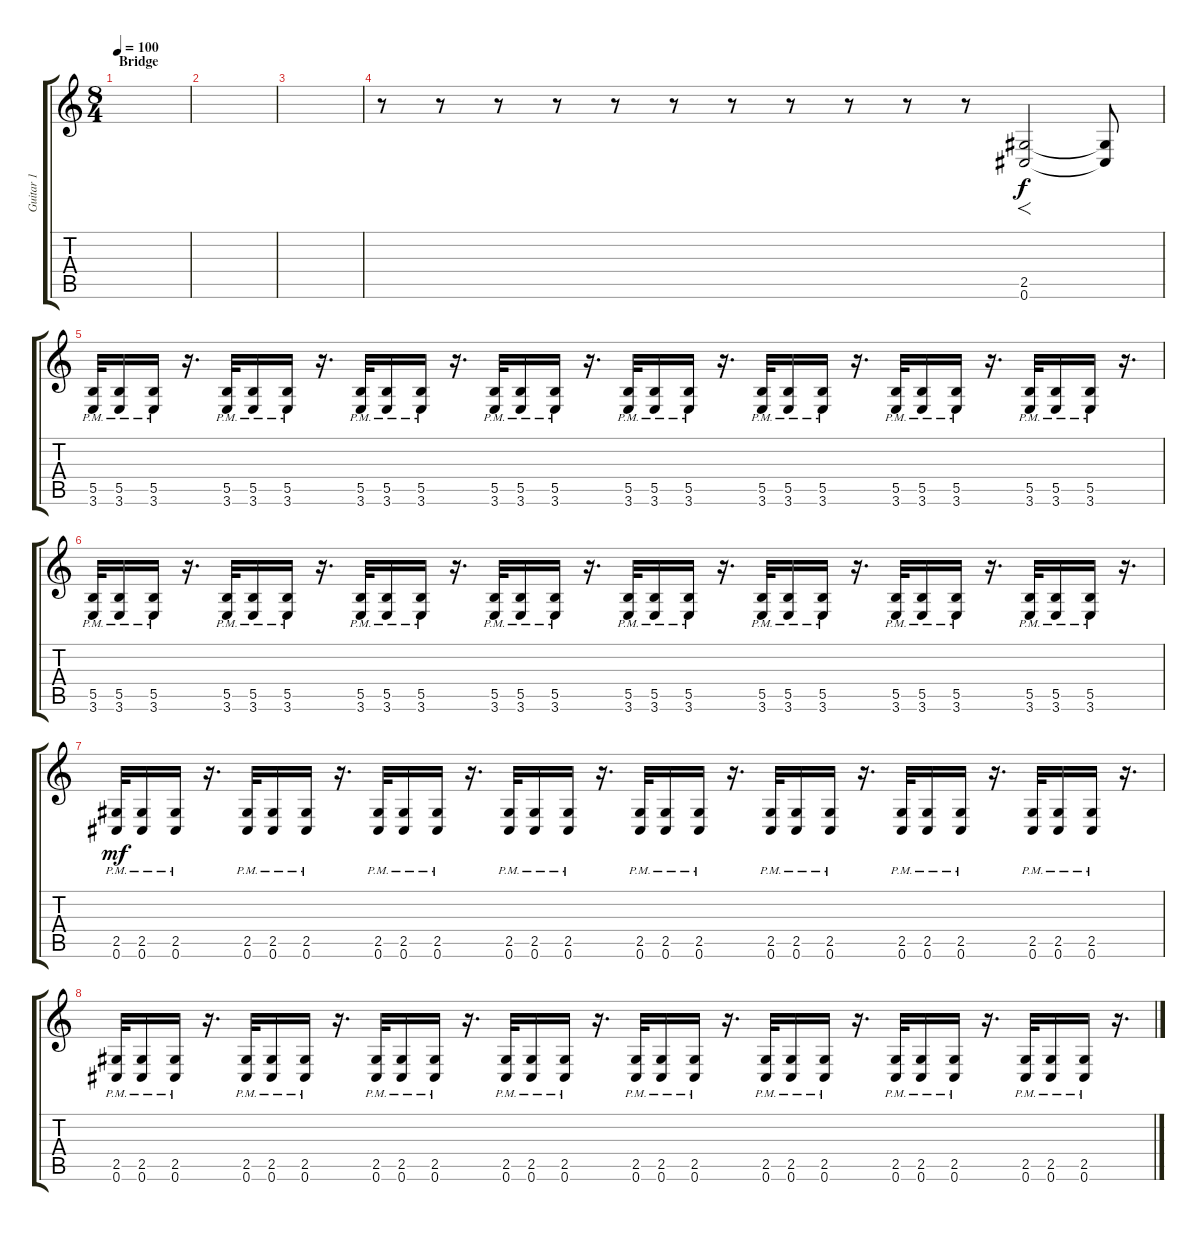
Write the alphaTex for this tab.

\track ("Guitar 1" "Guitar 1") {instrument distortionguitar}
\staff {score tabs}
\tuning (Db4 Ab3 E3 B2 Gb2 Db2) {hide}
\ts (8 4)
\section ("" "Bridge")
\tempo 100
\clef g2
\ks c
|
|
|
r.8 r.8 r.8 r.8 r.8 r.8 r.8 r.8 r.8 r.8 r.8 (2.5 0.6).2{f} (2.5{t} 0.6{t}).8 |
(5.5{pm} 3.6{pm}).32 (5.5{pm} 3.6{pm}).16 (5.5{pm} 3.6{pm}).16 r.16{d} (5.5{pm} 3.6{pm}).32 (5.5{pm} 3.6{pm}).16 (5.5{pm} 3.6{pm}).16 r.16{d} (5.5{pm} 3.6{pm}).32 (5.5{pm} 3.6{pm}).16 (5.5{pm} 3.6{pm}).16 r.16{d} (5.5{pm} 3.6{pm}).32 (5.5{pm} 3.6{pm}).16 (5.5{pm} 3.6{pm}).16 r.16{d} (5.5{pm} 3.6{pm}).32 (5.5{pm} 3.6{pm}).16 (5.5{pm} 3.6{pm}).16 r.16{d} (5.5{pm} 3.6{pm}).32 (5.5{pm} 3.6{pm}).16 (5.5{pm} 3.6{pm}).16 r.16{d} (5.5{pm} 3.6{pm}).32 (5.5{pm} 3.6{pm}).16 (5.5{pm} 3.6{pm}).16 r.16{d} (5.5{pm} 3.6{pm}).32 (5.5{pm} 3.6{pm}).16 (5.5{pm} 3.6{pm}).16 r.16{d} |
(5.5{pm} 3.6{pm}).32 (5.5{pm} 3.6{pm}).16 (5.5{pm} 3.6{pm}).16 r.16{d} (5.5{pm} 3.6{pm}).32 (5.5{pm} 3.6{pm}).16 (5.5{pm} 3.6{pm}).16 r.16{d} (5.5{pm} 3.6{pm}).32 (5.5{pm} 3.6{pm}).16 (5.5{pm} 3.6{pm}).16 r.16{d} (5.5{pm} 3.6{pm}).32 (5.5{pm} 3.6{pm}).16 (5.5{pm} 3.6{pm}).16 r.16{d} (5.5{pm} 3.6{pm}).32 (5.5{pm} 3.6{pm}).16 (5.5{pm} 3.6{pm}).16 r.16{d} (5.5{pm} 3.6{pm}).32 (5.5{pm} 3.6{pm}).16 (5.5{pm} 3.6{pm}).16 r.16{d} (5.5{pm} 3.6{pm}).32 (5.5{pm} 3.6{pm}).16 (5.5{pm} 3.6{pm}).16 r.16{d} (5.5{pm} 3.6{pm}).32 (5.5{pm} 3.6{pm}).16 (5.5{pm} 3.6{pm}).16 r.16{d} |
(2.5{pm} 0.6{pm}).32{dy mf} (2.5{pm} 0.6{pm}).16 (2.5{pm} 0.6{pm}).16 r.16{d} (2.5{pm} 0.6{pm}).32 (2.5{pm} 0.6{pm}).16 (2.5{pm} 0.6{pm}).16 r.16{d} (2.5{pm} 0.6{pm}).32 (2.5{pm} 0.6{pm}).16 (2.5{pm} 0.6{pm}).16 r.16{d} (2.5{pm} 0.6{pm}).32 (2.5{pm} 0.6{pm}).16 (2.5{pm} 0.6{pm}).16 r.16{d} (2.5{pm} 0.6{pm}).32 (2.5{pm} 0.6{pm}).16 (2.5{pm} 0.6{pm}).16 r.16{d} (2.5{pm} 0.6{pm}).32 (2.5{pm} 0.6{pm}).16 (2.5{pm} 0.6{pm}).16 r.16{d} (2.5{pm} 0.6{pm}).32 (2.5{pm} 0.6{pm}).16 (2.5{pm} 0.6{pm}).16 r.16{d} (2.5{pm} 0.6{pm}).32 (2.5{pm} 0.6{pm}).16 (2.5{pm} 0.6{pm}).16 r.16{d} |
(2.5{pm} 0.6{pm}).32 (2.5{pm} 0.6{pm}).16 (2.5{pm} 0.6{pm}).16 r.16{d} (2.5{pm} 0.6{pm}).32 (2.5{pm} 0.6{pm}).16 (2.5{pm} 0.6{pm}).16 r.16{d} (2.5{pm} 0.6{pm}).32 (2.5{pm} 0.6{pm}).16 (2.5{pm} 0.6{pm}).16 r.16{d} (2.5{pm} 0.6{pm}).32 (2.5{pm} 0.6{pm}).16 (2.5{pm} 0.6{pm}).16 r.16{d} (2.5{pm} 0.6{pm}).32 (2.5{pm} 0.6{pm}).16 (2.5{pm} 0.6{pm}).16 r.16{d} (2.5{pm} 0.6{pm}).32 (2.5{pm} 0.6{pm}).16 (2.5{pm} 0.6{pm}).16 r.16{d} (2.5{pm} 0.6{pm}).32 (2.5{pm} 0.6{pm}).16 (2.5{pm} 0.6{pm}).16 r.16{d} (2.5{pm} 0.6{pm}).32 (2.5{pm} 0.6{pm}).16 (2.5{pm} 0.6{pm}).16 r.16{d}
